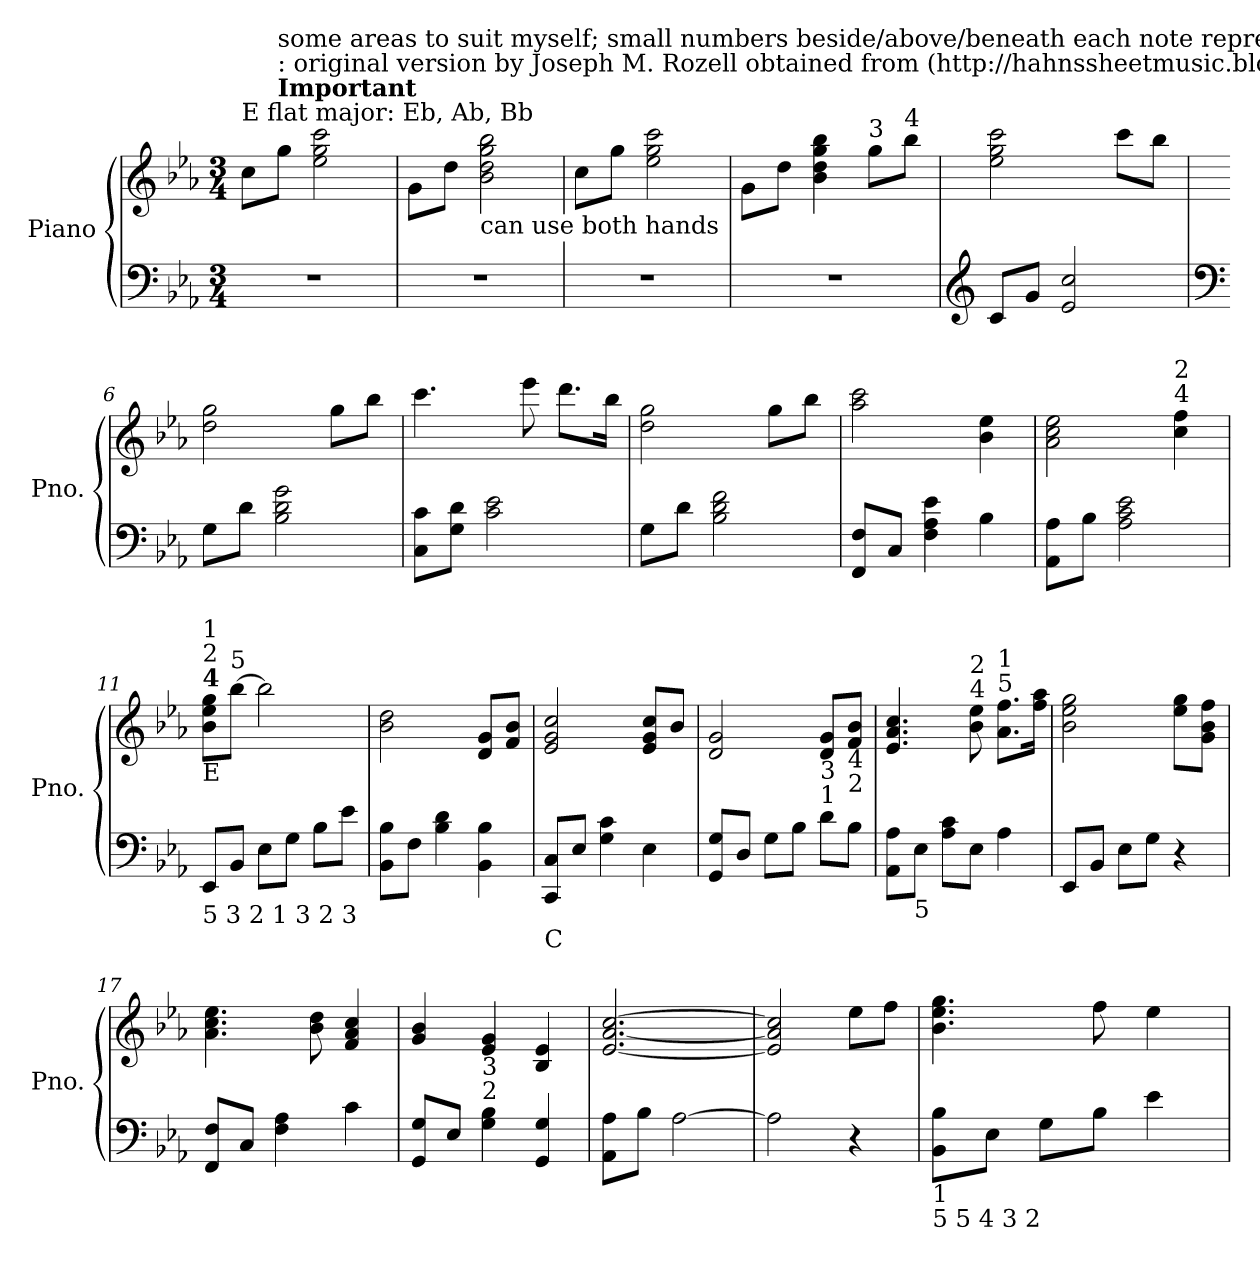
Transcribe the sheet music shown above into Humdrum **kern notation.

**kern	**kern
*part1	*part1
*staff2	*staff1
*I"Piano	*
*I'Pno.	*
*clefF4	*clefG2
*k[b-e-a-]	*k[b-e-a-]
*M3/4	*M3/4
*MM90	*MM90
=1	=1
!	!LO:TX:a:t=E flat major&colon; Eb, Ab, Bb
2.r	8cc\L
!	!LO:TX:a:B:t=Important
!	!LO:TX:a:t=&colon; original version by Joseph M. Rozell obtained from (http&colon;//hahnssheetmusic.blogspot.sg/2008/12/sheet-music-fairytale-from-movie-shrek.html); I merely edited
!	!LO:TX:a:t=some areas to suit myself; small numbers beside/above/beneath each note represents finger placing; letters beneath each note represents the note itself, not the chord
.	8gg\J
.	2ee-\ 2gg\ 2ccc\
=2	=2
2.r	8g\L
.	8dd\J
!	!LO:TX:b:t=can use both hands
.	2b-\ 2dd\ 2gg\ 2bb-\
=3	=3
2.r	8cc\L
.	8gg\J
.	2ee-\ 2gg\ 2ccc\
=4	=4
2.r	8g\L
.	8dd\J
.	4b-\ 4dd\ 4gg\ 4bb-\
!	!LO:TX:a:t=3
.	8gg\L
!	!LO:TX:a:t=4
.	8bb-\J
!!LO:LB:g=z
=5	=5
*clefG2	*
8c/L	2ee-\ 2gg\ 2ccc\
8g/J	.
2e-/ 2cc/	.
.	8ccc\L
.	8bb-\J
=6	=6
*clefF4	*
8G\L	2dd\ 2gg\
8d\J	.
2B-\ 2d\ 2g\	.
.	8gg\L
.	8bb-\J
=7	=7
8C\ 8c\L	4.ccc\
8G\ 8d\J	.
2c\ 2e-\	.
.	8eee-\
.	8.ddd\L
.	16bb-\Jk
=8	=8
8G\L	2dd\ 2gg\
8d\J	.
2B-\ 2d\ 2f\	.
.	8gg\L
.	8bb-\J
!!LO:LB:g=z
=9	=9
8FF/ 8F/L	2aa-\ 2ccc\
8C/J	.
4F\ 4A-\ 4e-\	.
4B-\	4b-\ 4ee-\
=10	=10
8AA-\ 8A-\L	2a-\ 2cc\ 2ee-\
8B-\J	.
2A-\ 2c\ 2e-\	.
!	!LO:TX:a:t=4
!	!LO:TX:a:t=2
.	4cc\ 4ff\
=11	=11
!	!LO:TX:a:B:t=4
!	!LO:TX:a:t=2
!	!LO:TX:a:t=1
!	!LO:TX:b:t=E
!LO:TX:b:t=5       3       2       1      3       2                 3	!
8EE-/L	8b-\ 8ee-\ 8gg\L
!	!LO:TX:a:t=5
8BB-/J	[8bb-\J
8E-\L	2bb-\]
8G\J	.
8B-\L	.
8e-\J	.
=12	=12
8BB-\ 8B-\L	2b-\ 2dd\
8F\J	.
4B-\ 4d\	.
4BB-\ 4B-\	8d/ 8g/L
.	8f/ 8b-/J
!!LO:LB:g=z
=13	=13
!LO:TX:b:t=C	!
8CC/ 8C/L	2e-/ 2g/ 2cc/
8E-/J	.
4G\ 4c\	.
4E-\	8e-/ 8g/ 8cc/L
.	8b-/J
=14	=14
8GG/ 8G/L	2d/ 2g/
8D/J	.
8G\L	.
8B-\J	.
!	!LO:TX:b:t=3
!	!LO:TX:b:t=1
8d\L	8d/ 8g/L
!	!LO:TX:b:t=4
!	!LO:TX:b:t=2
8B-\J	8f/ 8b-/J
=15	=15
8AA-\ 8A-\L	4.e-/ 4.a-/ 4.cc/
!LO:TX:b:t=5	!
8E-\J	.
8A-\ 8c\L	.
!	!LO:TX:a:t=4
!	!LO:TX:a:t=2
8E-\J	8b-\ 8ee-\
!	!LO:TX:a:t=5
!	!LO:TX:a:t=1
4A-\	8.a-\ 8.ff\L
.	16ff\ 16aa-\Jk
=16	=16
8EE-/L	2b-\ 2ee-\ 2gg\
8BB-/J	.
8E-\L	.
8G\J	.
4r	8ee-\ 8gg\L
.	8g\ 8b-\ 8ff\J
!!LO:LB:g=z
=17	=17
8FF/ 8F/L	4.a-\ 4.cc\ 4.ee-\
8C/J	.
4F\ 4A-\	.
.	8b-\ 8dd\
4c\	4f/ 4a-/ 4cc/
=18	=18
8GG/ 8G/L	4g/ 4b-/
8E-/J	.
!LO:TX:a:t=2	!
!LO:TX:a:t=3	!
4G\ 4B-\	4e-/ 4g/
4GG/ 4G/	4B-/ 4e-/
=19	=19
8AA-\ 8A-\L	[2.e-/ [2.a-/ [2.cc/
8B-\J	.
[2A-\	.
=20	=20
2A-\]	2e-/] 2a-/] 2cc/]
4r	8ee-\L
.	8ff\J
!!LO:PB:g=z
=21	=21
!LO:TX:b:t=1	!
!LO:TX:b:t=5        5        4        3       2	!
8BB-\ 8B-\L	4.b-\ 4.ee-\ 4.gg\
8E-\J	.
8G\L	.
8B-\J	8ff\
4e-\	4ee-\
=	=
*-	*-
